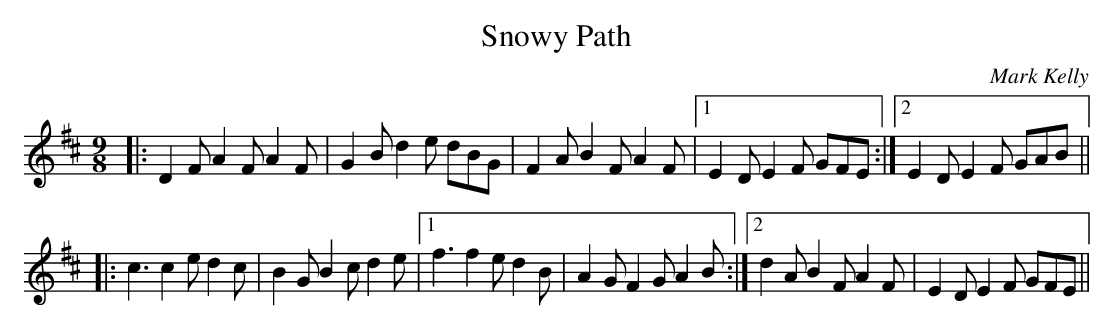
X:1
T:Snowy Path
M:9/8
L:1/8
C:Mark Kelly
K:D
|:D2F A2F A2F|G2B d2e dBG|F2A B2F A2F|1 E2D E2F GFE:|2 E2D E2F GAB||
|:c3 c2e d2c|B2G B2c d2e|1 f3 f2e d2B|A2G F2G A2B:|2 d2A B2F A2F|E2D E2F GFE||
